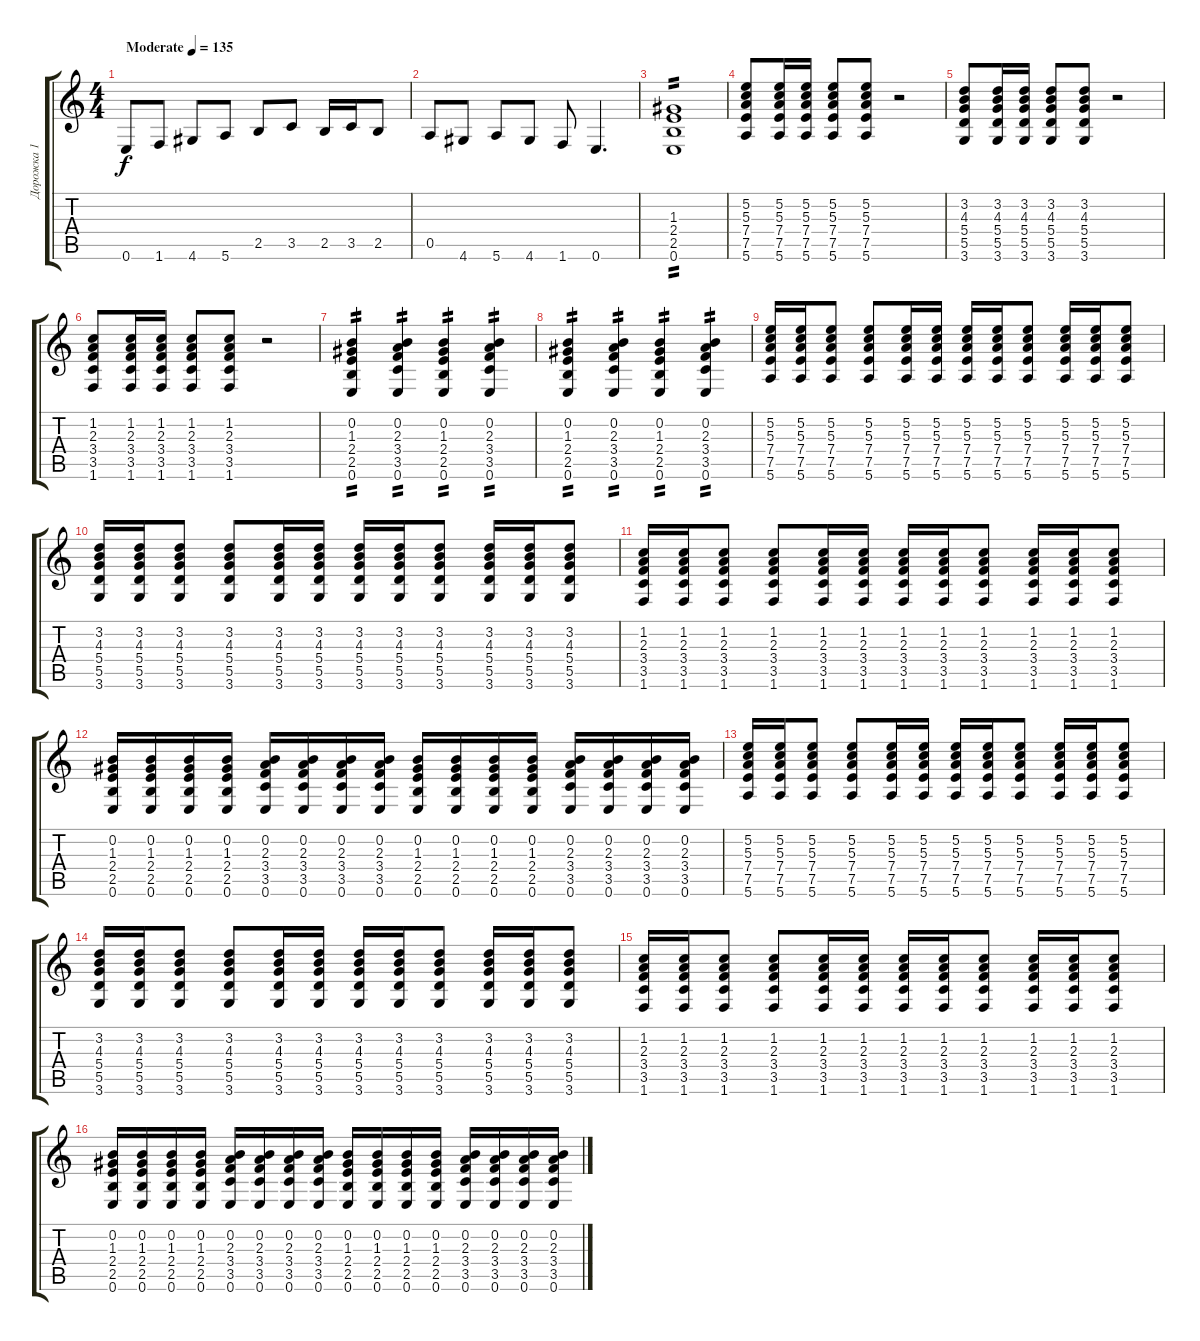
\track ("Дорожка 1" "Дорожка 1") {instrument acousticguitarsteel}
\staff {score tabs}
\tuning (E4 B3 G3 D3 A2 E2) {hide}
\ts (4 4)
\tempo (135 "Moderate")
\clef g2
\ks c
0.6.8{dy f instrument acousticguitarsteel} 1.6.8 4.6.8 5.6.8 2.5.8 3.5.8 2.5.16 3.5.16 2.5.8 |
0.5.8 4.6.8 5.6.8 4.6.8 1.6.8 0.6.4{d} |
(1.3 2.4 2.5 0.6).1{tp 2} |
(5.2 5.3 7.4 7.5 5.6).8 (5.2 5.3 7.4 7.5 5.6).16 (5.2 5.3 7.4 7.5 5.6).16 (5.2 5.3 7.4 7.5 5.6).8 (5.2 5.3 7.4 7.5 5.6).8 r.2 |
(3.2 4.3 5.4 5.5 3.6).8 (3.2 4.3 5.4 5.5 3.6).16 (3.2 4.3 5.4 5.5 3.6).16 (3.2 4.3 5.4 5.5 3.6).8 (3.2 4.3 5.4 5.5 3.6).8 r.2 |
(1.2 2.3 3.4 3.5 1.6).8 (1.2 2.3 3.4 3.5 1.6).16 (1.2 2.3 3.4 3.5 1.6).16 (1.2 2.3 3.4 3.5 1.6).8 (1.2 2.3 3.4 3.5 1.6).8 r.2 |
(0.2 1.3 2.4 2.5 0.6).4{tp 2} (0.2 2.3 3.4 3.5 0.6).4{tp 2} (0.2 1.3 2.4 2.5 0.6).4{tp 2} (0.2 2.3 3.4 3.5 0.6).4{tp 2} |
(0.2 1.3 2.4 2.5 0.6).4{tp 2} (0.2 2.3 3.4 3.5 0.6).4{tp 2} (0.2 1.3 2.4 2.5 0.6).4{tp 2} (0.2 2.3 3.4 3.5 0.6).4{tp 2} |
(5.2 5.3 7.4 7.5 5.6).16 (5.2 5.3 7.4 7.5 5.6).16 (5.2 5.3 7.4 7.5 5.6).8 (5.2 5.3 7.4 7.5 5.6).8 (5.2 5.3 7.4 7.5 5.6).16 (5.2 5.3 7.4 7.5 5.6).16 (5.2 5.3 7.4 7.5 5.6).16 (5.2 5.3 7.4 7.5 5.6).16 (5.2 5.3 7.4 7.5 5.6).8 (5.2 5.3 7.4 7.5 5.6).16 (5.2 5.3 7.4 7.5 5.6).16 (5.2 5.3 7.4 7.5 5.6).8 |
(3.2 4.3 5.4 5.5 3.6).16 (3.2 4.3 5.4 5.5 3.6).16 (3.2 4.3 5.4 5.5 3.6).8 (3.2 4.3 5.4 5.5 3.6).8 (3.2 4.3 5.4 5.5 3.6).16 (3.2 4.3 5.4 5.5 3.6).16 (3.2 4.3 5.4 5.5 3.6).16 (3.2 4.3 5.4 5.5 3.6).16 (3.2 4.3 5.4 5.5 3.6).8 (3.2 4.3 5.4 5.5 3.6).16 (3.2 4.3 5.4 5.5 3.6).16 (3.2 4.3 5.4 5.5 3.6).8 |
(1.2 2.3 3.4 3.5 1.6).16 (1.2 2.3 3.4 3.5 1.6).16 (1.2 2.3 3.4 3.5 1.6).8 (1.2 2.3 3.4 3.5 1.6).8 (1.2 2.3 3.4 3.5 1.6).16 (1.2 2.3 3.4 3.5 1.6).16 (1.2 2.3 3.4 3.5 1.6).16 (1.2 2.3 3.4 3.5 1.6).16 (1.2 2.3 3.4 3.5 1.6).8 (1.2 2.3 3.4 3.5 1.6).16 (1.2 2.3 3.4 3.5 1.6).16 (1.2 2.3 3.4 3.5 1.6).8 |
(0.2 1.3 2.4 2.5 0.6).16 (0.2 1.3 2.4 2.5 0.6).16 (0.2 1.3 2.4 2.5 0.6).16 (0.2 1.3 2.4 2.5 0.6).16 (0.2 2.3 3.4 3.5 0.6).16 (0.2 2.3 3.4 3.5 0.6).16 (0.2 2.3 3.4 3.5 0.6).16 (0.2 2.3 3.4 3.5 0.6).16 (0.2 1.3 2.4 2.5 0.6).16 (0.2 1.3 2.4 2.5 0.6).16 (0.2 1.3 2.4 2.5 0.6).16 (0.2 1.3 2.4 2.5 0.6).16 (0.2 2.3 3.4 3.5 0.6).16 (0.2 2.3 3.4 3.5 0.6).16 (0.2 2.3 3.4 3.5 0.6).16 (0.2 2.3 3.4 3.5 0.6).16 |
(5.2 5.3 7.4 7.5 5.6).16 (5.2 5.3 7.4 7.5 5.6).16 (5.2 5.3 7.4 7.5 5.6).8 (5.2 5.3 7.4 7.5 5.6).8 (5.2 5.3 7.4 7.5 5.6).16 (5.2 5.3 7.4 7.5 5.6).16 (5.2 5.3 7.4 7.5 5.6).16 (5.2 5.3 7.4 7.5 5.6).16 (5.2 5.3 7.4 7.5 5.6).8 (5.2 5.3 7.4 7.5 5.6).16 (5.2 5.3 7.4 7.5 5.6).16 (5.2 5.3 7.4 7.5 5.6).8 |
(3.2 4.3 5.4 5.5 3.6).16 (3.2 4.3 5.4 5.5 3.6).16 (3.2 4.3 5.4 5.5 3.6).8 (3.2 4.3 5.4 5.5 3.6).8 (3.2 4.3 5.4 5.5 3.6).16 (3.2 4.3 5.4 5.5 3.6).16 (3.2 4.3 5.4 5.5 3.6).16 (3.2 4.3 5.4 5.5 3.6).16 (3.2 4.3 5.4 5.5 3.6).8 (3.2 4.3 5.4 5.5 3.6).16 (3.2 4.3 5.4 5.5 3.6).16 (3.2 4.3 5.4 5.5 3.6).8 |
(1.2 2.3 3.4 3.5 1.6).16 (1.2 2.3 3.4 3.5 1.6).16 (1.2 2.3 3.4 3.5 1.6).8 (1.2 2.3 3.4 3.5 1.6).8 (1.2 2.3 3.4 3.5 1.6).16 (1.2 2.3 3.4 3.5 1.6).16 (1.2 2.3 3.4 3.5 1.6).16 (1.2 2.3 3.4 3.5 1.6).16 (1.2 2.3 3.4 3.5 1.6).8 (1.2 2.3 3.4 3.5 1.6).16 (1.2 2.3 3.4 3.5 1.6).16 (1.2 2.3 3.4 3.5 1.6).8 |
(0.2 1.3 2.4 2.5 0.6).16 (0.2 1.3 2.4 2.5 0.6).16 (0.2 1.3 2.4 2.5 0.6).16 (0.2 1.3 2.4 2.5 0.6).16 (0.2 2.3 3.4 3.5 0.6).16 (0.2 2.3 3.4 3.5 0.6).16 (0.2 2.3 3.4 3.5 0.6).16 (0.2 2.3 3.4 3.5 0.6).16 (0.2 1.3 2.4 2.5 0.6).16 (0.2 1.3 2.4 2.5 0.6).16 (0.2 1.3 2.4 2.5 0.6).16 (0.2 1.3 2.4 2.5 0.6).16 (0.2 2.3 3.4 3.5 0.6).16 (0.2 2.3 3.4 3.5 0.6).16 (0.2 2.3 3.4 3.5 0.6).16 (0.2 2.3 3.4 3.5 0.6).16
